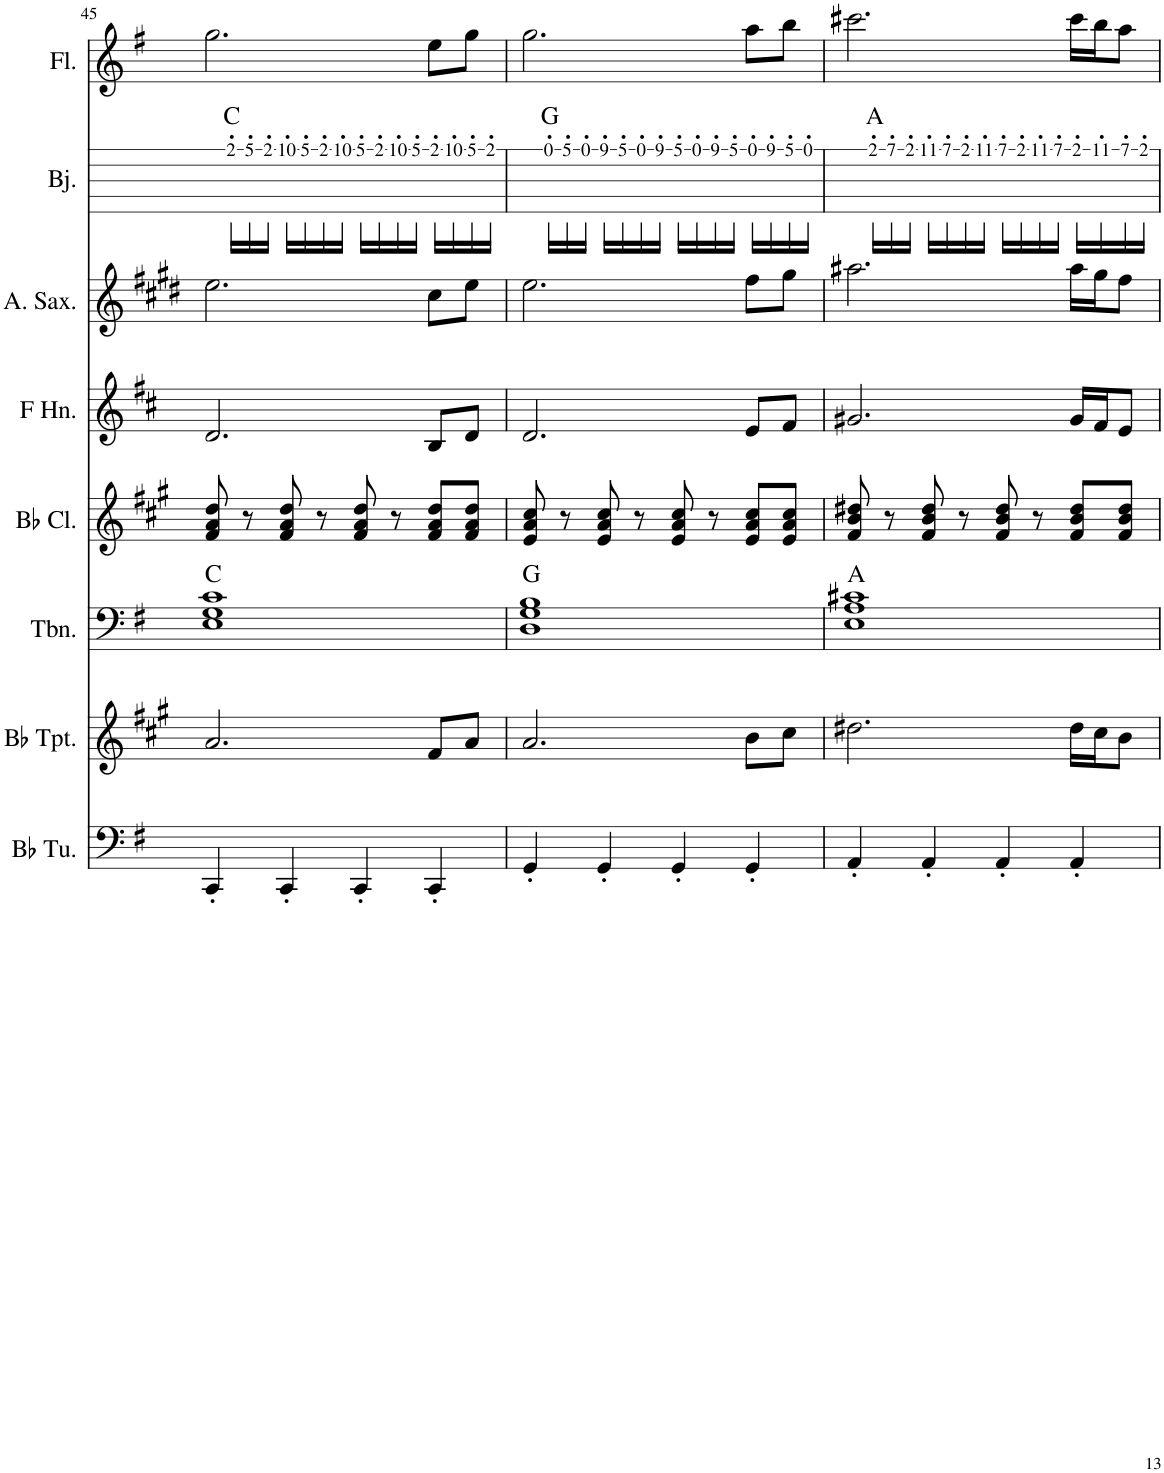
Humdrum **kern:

**kern	**kern	**kern	**harte	**kern	**kern	**kern	**kern	**harte	**kern
*part8	*part7	*part6	*part6	*part5	*part4	*part3	*part2	*part2	*part1
*staff8	*staff7	*staff6	*	*staff5	*staff4	*staff3	*staff2	*	*staff1
*I"Bb Tuba	*I"Bb Trumpet	*I"Trombone	*	*I"Bb Clarinet	*I"Horn in F	*I"Alto Saxophone	*I"Banjo	*	*I"Flute
*I'Bb Tu.	*I'Bb Tpt.	*I'Tbn.	*	*I'Bb Cl.	*	*I'A. Sax.	*I'Bj.	*	*I'Fl.
!!LO:PB:g=z
*clefF4	*clefG2	*clefF4	*	*clefG2	*clefG2	*clefG2	*	*	*clefG2
*	*Trd1c2	*	*	*Trd1c2	*Trd4c7	*Trd5c9	*Trd7c12	*	*
*k[f#]	*k[f#c#g#]	*k[f#]	*	*k[f#c#g#]	*k[f#c#]	*k[f#c#g#d#]	*k[f#]	*	*k[f#]
*M4/4	*M4/4	*M4/4	*	*M4/4	*M4/4	*M4/4	*M4/4	*	*M4/4
=45	=45	=45	=45	=45	=45	=45	=45	=45	=45
4CC'/	2.a/	1E 1G 1c	C:maj	8f#/ 8a/ 8dd/	2.d/	2.ee\	16r	.	2.gg\
.	.	.	.	.	.	.	16e'\LL	C:maj	.
.	.	.	.	8r	.	.	16g'\	.	.
.	.	.	.	.	.	.	16e'\JJ	.	.
4CC'/	.	.	.	8f#/ 8a/ 8dd/	.	.	16cc'\LL	.	.
.	.	.	.	.	.	.	16g'\	.	.
.	.	.	.	8r	.	.	16e'\	.	.
.	.	.	.	.	.	.	16cc'\JJ	.	.
4CC'/	.	.	.	8f#/ 8a/ 8dd/	.	.	16g'\LL	.	.
.	.	.	.	.	.	.	16e'\	.	.
.	.	.	.	8r	.	.	16cc'\	.	.
.	.	.	.	.	.	.	16g'\JJ	.	.
4CC'/	8f#/L	.	.	8f#/ 8a/ 8dd/L	8B/L	8cc#\L	16e'\LL	.	8ee\L
.	.	.	.	.	.	.	16cc'\	.	.
.	8a/J	.	.	8f#/ 8a/ 8dd/J	8d/J	8ee\J	16g'\	.	8gg\J
.	.	.	.	.	.	.	16e'\JJ	.	.
=46	=46	=46	=46	=46	=46	=46	=46	=46	=46
4GG'/	2.a/	1D 1G 1B	G:maj	8e/ 8a/ 8cc#/	2.d/	2.ee\	16r	.	2.gg\
.	.	.	.	.	.	.	16d'\LL	G:maj	.
.	.	.	.	8r	.	.	16gn'\	.	.
.	.	.	.	.	.	.	16d'\JJ	.	.
4GG'/	.	.	.	8e/ 8a/ 8cc#/	.	.	16b'\LL	.	.
.	.	.	.	.	.	.	16g'\	.	.
.	.	.	.	8r	.	.	16d'\	.	.
.	.	.	.	.	.	.	16b'\JJ	.	.
4GG'/	.	.	.	8e/ 8a/ 8cc#/	.	.	16g'\LL	.	.
.	.	.	.	.	.	.	16d'\	.	.
.	.	.	.	8r	.	.	16b'\	.	.
.	.	.	.	.	.	.	16g'\JJ	.	.
4GG'/	8b\L	.	.	8e/ 8a/ 8cc#/L	8e/L	8ff#\L	16d'\LL	.	8aa\L
.	.	.	.	.	.	.	16b'\	.	.
.	8cc#\J	.	.	8e/ 8a/ 8cc#/J	8f#/J	8gg#\J	16g'\	.	8bb\J
.	.	.	.	.	.	.	16d'\JJ	.	.
=47	=47	=47	=47	=47	=47	=47	=47	=47	=47
4AA'/	2.dd#X\	1E 1A 1c#X	A:maj	8f#/ 8b/ 8dd#X/	2.g#X/	2.aa#X\	16r	.	2.ccc#X\
.	.	.	.	.	.	.	16e'\LL	A:maj	.
.	.	.	.	8r	.	.	16a'\	.	.
.	.	.	.	.	.	.	16e'\JJ	.	.
4AA'/	.	.	.	8f#/ 8b/ 8dd#/	.	.	16cc#'\LL	.	.
.	.	.	.	.	.	.	16a'\	.	.
.	.	.	.	8r	.	.	16e'\	.	.
.	.	.	.	.	.	.	16cc#'\JJ	.	.
4AA'/	.	.	.	8f#/ 8b/ 8dd#/	.	.	16a'\LL	.	.
.	.	.	.	.	.	.	16e'\	.	.
.	.	.	.	8r	.	.	16cc#'\	.	.
.	.	.	.	.	.	.	16a'\JJ	.	.
4AA'/	16dd#\LL	.	.	8f#/ 8b/ 8dd#/L	16g#/LL	16aa#\LL	16e'\LL	.	16ccc#\LL
.	16cc#\J	.	.	.	16f#/J	16gg#\J	16cc#'\	.	16bb\J
.	8b\J	.	.	8f#/ 8b/ 8dd#/J	8e/J	8ff#\J	16a'\	.	8aa\J
.	.	.	.	.	.	.	16e'\JJ	.	.
=	=	=	=	=	=	=	=	=	=
*-	*-	*-	*-	*-	*-	*-	*-	*-	*-
